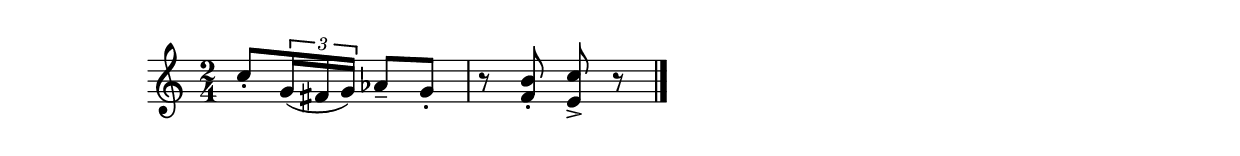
{
  \time 2/4
  \relative c'' {
    c8-. \tuplet 3/2 { g16( fis g) } as8-- g-. |
    r <f b>-. <e c'>-> r | \bar "|."
  }
}
